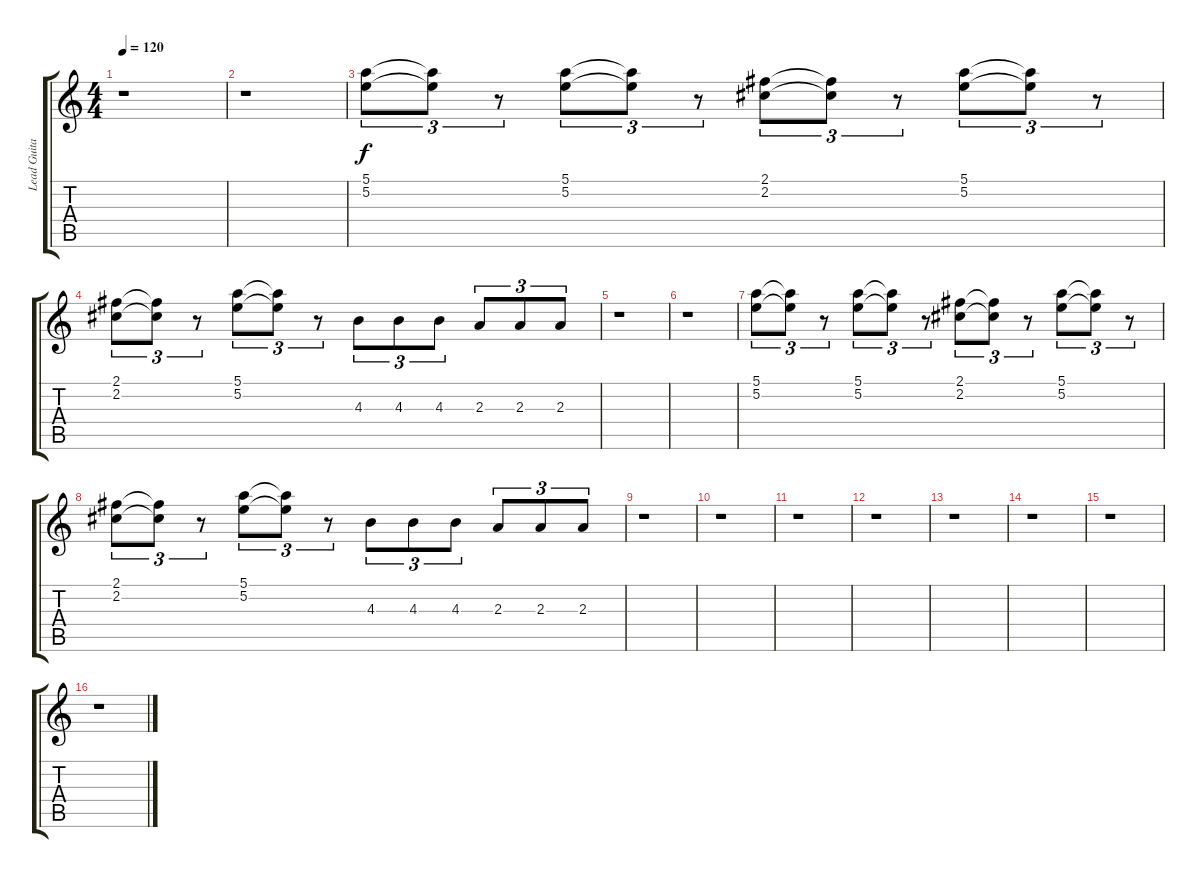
\track ("Lead Guitar1" "Lead Guita") {instrument overdrivenguitar}
\staff {score tabs}
\tuning (E4 B3 G3 D3 A2 E2) {hide}
\ts (4 4)
\tempo 120
\clef g2
\ks c
r.1{dy f instrument overdrivenguitar} |
r.1 |
(5.1 5.2).8{tu (3 2)} (5.1{t} 5.2{t}).8{tu (3 2)} r.8{tu (3 2)} (5.1 5.2).8{tu (3 2)} (5.1{t} 5.2{t}).8{tu (3 2)} r.8{tu (3 2)} (2.1 2.2).8{tu (3 2)} (2.1{t} 2.2{t}).8{tu (3 2)} r.8{tu (3 2)} (5.1 5.2).8{tu (3 2)} (5.1{t} 5.2{t}).8{tu (3 2)} r.8{tu (3 2)} |
(2.1 2.2).8{tu (3 2)} (2.1{t} 2.2{t}).8{tu (3 2)} r.8{tu (3 2)} (5.1 5.2).8{tu (3 2)} (5.1{t} 5.2{t}).8{tu (3 2)} r.8{tu (3 2)} 4.3.8{tu (3 2)} 4.3.8{tu (3 2)} 4.3.8{tu (3 2)} 2.3.8{tu (3 2)} 2.3.8{tu (3 2)} 2.3.8{tu (3 2)} |
r.1 |
r.1 |
(5.1 5.2).8{tu (3 2)} (5.1{t} 5.2{t}).8{tu (3 2)} r.8{tu (3 2)} (5.1 5.2).8{tu (3 2)} (5.1{t} 5.2{t}).8{tu (3 2)} r.8{tu (3 2)} (2.1 2.2).8{tu (3 2)} (2.1{t} 2.2{t}).8{tu (3 2)} r.8{tu (3 2)} (5.1 5.2).8{tu (3 2)} (5.1{t} 5.2{t}).8{tu (3 2)} r.8{tu (3 2)} |
(2.1 2.2).8{tu (3 2)} (2.1{t} 2.2{t}).8{tu (3 2)} r.8{tu (3 2)} (5.1 5.2).8{tu (3 2)} (5.1{t} 5.2{t}).8{tu (3 2)} r.8{tu (3 2)} 4.3.8{tu (3 2)} 4.3.8{tu (3 2)} 4.3.8{tu (3 2)} 2.3.8{tu (3 2)} 2.3.8{tu (3 2)} 2.3.8{tu (3 2)} |
r.1 |
r.1 |
r.1 |
r.1 |
r.1 |
r.1 |
r.1 |
r.1
